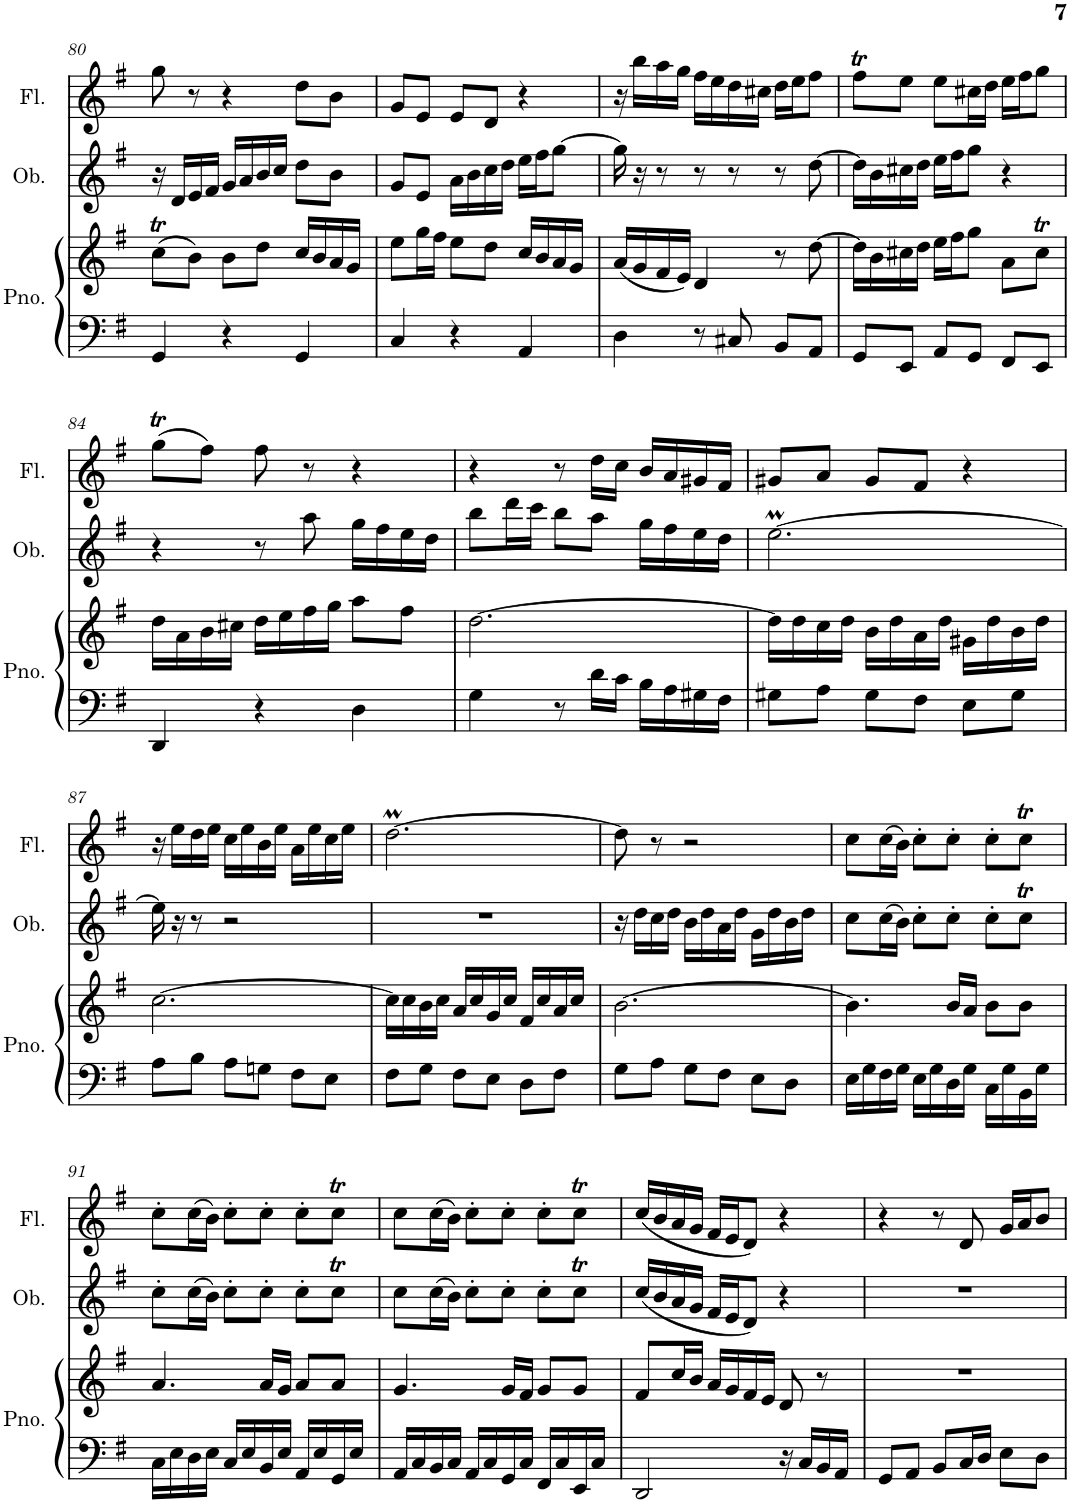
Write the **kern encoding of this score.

**kern	**kern	**kern	**kern
*part3	*part3	*part2	*part1
*staff4	*staff3	*staff2	*staff1
*I"Piano	*	*I"Oboe	*I"Flute
*I'Pno.	*	*I'Ob.	*I'Fl.
!!LO:PB:g=z
*clefF4	*clefG2	*clefG2	*clefG2
*k[f#]	*k[f#]	*k[f#]	*k[f#]
*M3/4	*M3/4	*M3/4	*M3/4
=80	=80	=80	=80
4GG/	(8ccT\L	16r	8gg\
.	.	16d/LL	.
.	8b\J)	16e/	8r
.	.	16f#/JJ	.
4r	8b\L	16g/LL	4r
.	.	16a/	.
.	8dd\J	16b/	.
.	.	16cc/JJ	.
4GG/	16cc/LL	8dd\L	8dd\L
.	16b/	.	.
.	16a/	8b\J	8b\J
.	16g/JJ	.	.
=81	=81	=81	=81
4C/	8ee\L	8g/L	8g/L
.	16gg\L	8e/J	8e/J
.	16ff#\JJ	.	.
4r	8ee\L	16a\LL	8e/L
.	.	16b\	.
.	8dd\J	16cc\	8d/J
.	.	16dd\JJ	.
4AA/	16cc/LL	16ee\LL	4r
.	16b/	16ff#\J	.
.	16a/	[8gg\J	.
.	16g/JJ	.	.
=82	=82	=82	=82
4D\	(16a/LL	16gg\]	16r
.	16g/	16r	16bb\LL
.	16f#/	8r	16aa\
.	16e/JJ)	.	16gg\JJ
8r	4d/	8r	16ff#\LL
.	.	.	16ee\
8C#X/	.	8r	16dd\
.	.	.	16cc#X\JJ
8BB/L	8r	8r	16dd\LL
.	.	.	16ee\J
8AA/J	[8dd\	[8dd\	8ff#\J
=83	=83	=83	=83
8GG/L	16dd\LL]	16dd\LL]	8ff#t\L
.	16b\	16b\	.
8EE/J	16cc#X\	16cc#X\	8ee\J
.	16dd\JJ	16dd\JJ	.
8AA/L	16ee\LL	16ee\LL	8ee\L
.	16ff#\J	16ff#\J	.
8GG/J	8gg\J	8gg\J	16cc#X\L
.	.	.	16dd\JJ
8FF#/L	8a\L	4r	16ee\LL
.	.	.	16ff#\J
8EE/J	8cc#t\J	.	8gg\J
!!LO:LB:g=z
=84	=84	=84	=84
4DD/	16dd\LL	4r	(8ggT\L
.	16a\	.	.
.	16b\	.	8ff#\J)
.	16cc#X\JJ	.	.
4r	16dd\LL	8r	8ff#\
.	16ee\	.	.
.	16ff#\	8aa\	8r
.	16gg\JJ	.	.
4D\	8aa\L	16gg\LL	4r
.	.	16ff#\	.
.	8ff#\J	16ee\	.
.	.	16dd\JJ	.
=85	=85	=85	=85
4G\	[2.dd\	8bb\L	4r
.	.	16ddd\L	.
.	.	16ccc\JJ	.
8r	.	8bb\L	8r
16d\LL	.	8aa\J	16dd\LL
16c\JJ	.	.	16cc\JJ
16B\LL	.	16gg\LL	16b/LL
16A\	.	16ff#\	16a/
16G#X\	.	16ee\	16g#X/
16F#\JJ	.	16dd\JJ	16f#/JJ
=86	=86	=86	=86
8G#X\L	16dd\LL]	[2.eeM\	8g#X/L
.	16dd\	.	.
8A\J	16cc\	.	8a/J
.	16dd\JJ	.	.
8G#\L	16b\LL	.	8g#/L
.	16dd\	.	.
8F#\J	16a\	.	8f#/J
.	16dd\JJ	.	.
8E\L	16g#X\LL	.	4r
.	16dd\	.	.
8G#\J	16b\	.	.
.	16dd\JJ	.	.
!!LO:LB:g=z
=87	=87	=87	=87
8A\L	[2.cc\	16ee\]	16r
.	.	16r	16ee\LL
8B\J	.	8r	16dd\
.	.	.	16ee\JJ
8A\L	.	2r	16cc\LL
.	.	.	16ee\
8Gn\J	.	.	16b\
.	.	.	16ee\JJ
8F#\L	.	.	16a\LL
.	.	.	16ee\
8E\J	.	.	16cc\
.	.	.	16ee\JJ
=88	=88	=88	=88
8F#\L	16cc\LL]	2.r	[2.ddM\
.	16cc\	.	.
8G\J	16b\	.	.
.	16cc\JJ	.	.
8F#\L	16a/LL	.	.
.	16cc/	.	.
8E\J	16g/	.	.
.	16cc/JJ	.	.
8D\L	16f#/LL	.	.
.	16cc/	.	.
8F#\J	16a/	.	.
.	16cc/JJ	.	.
=89	=89	=89	=89
8G\L	[2.b\	16r	8dd\]
.	.	16dd\LL	.
8A\J	.	16cc\	8r
.	.	16dd\JJ	.
8G\L	.	16b\LL	2r
.	.	16dd\	.
8F#\J	.	16a\	.
.	.	16dd\JJ	.
8E\L	.	16g\LL	.
.	.	16dd\	.
8D\J	.	16b\	.
.	.	16dd\JJ	.
=90	=90	=90	=90
16E\LL	4.b\]	8cc\L	8cc\L
16G\	.	.	.
16F#\	.	(16cc\L	(16cc\L
16G\JJ	.	16b\JJ)	16b\JJ)
16E\LL	.	8cc'\L	8cc'\L
16G\	.	.	.
16D\	16b/LL	8cc'\J	8cc'\J
16G\JJ	16a/JJ	.	.
16C\LL	8b\L	8cc'\L	8cc'\L
16G\	.	.	.
16BB\	8b\J	8ccT\J	8ccT\J
16G\JJ	.	.	.
!!LO:LB:g=z
=91	=91	=91	=91
16C\LL	4.a/	8cc'\L	8cc'\L
16E\	.	.	.
16D\	.	(16cc\L	(16cc\L
16E\JJ	.	16b\JJ)	16b\JJ)
16C/LL	.	8cc'\L	8cc'\L
16E/	.	.	.
16BB/	16a/LL	8cc'\J	8cc'\J
16E/JJ	16g/JJ	.	.
16AA/LL	8a/L	8cc'\L	8cc'\L
16E/	.	.	.
16GG/	8a/J	8ccT\J	8ccT\J
16E/JJ	.	.	.
=92	=92	=92	=92
16AA/LL	4.g/	8cc\L	8cc\L
16C/	.	.	.
16BB/	.	(16cc\L	(16cc\L
16C/JJ	.	16b\JJ)	16b\JJ)
16AA/LL	.	8cc'\L	8cc'\L
16C/	.	.	.
16GG/	16g/LL	8cc'\J	8cc'\J
16C/JJ	16f#/JJ	.	.
16FF#/LL	8g/L	8cc'\L	8cc'\L
16C/	.	.	.
16EE/	8g/J	8ccT\J	8ccT\J
16C/JJ	.	.	.
=93	=93	=93	=93
2DD/	8f#/L	(16cc/LL	(16cc/LL
.	.	16b/	16b/
.	16cc/L	16a/	16a/
.	16b/JJ	16g/JJ	16g/JJ
.	16a/LL	16f#/LL	16f#/LL
.	16g/	16e/J	16e/J
.	16f#/	8d/J)	8d/J)
.	16e/JJ	.	.
16r	8d/	4r	4r
16C/LL	.	.	.
16BB/	8r	.	.
16AA/JJ	.	.	.
=94	=94	=94	=94
8GG/L	2.r	2.r	4r
8AA/J	.	.	.
8BB/L	.	.	8r
16C/L	.	.	8d/
16D/JJ	.	.	.
8E\L	.	.	16g/LL
.	.	.	16a/J
8D\J	.	.	8b/J
=	=	=	=
*-	*-	*-	*-
